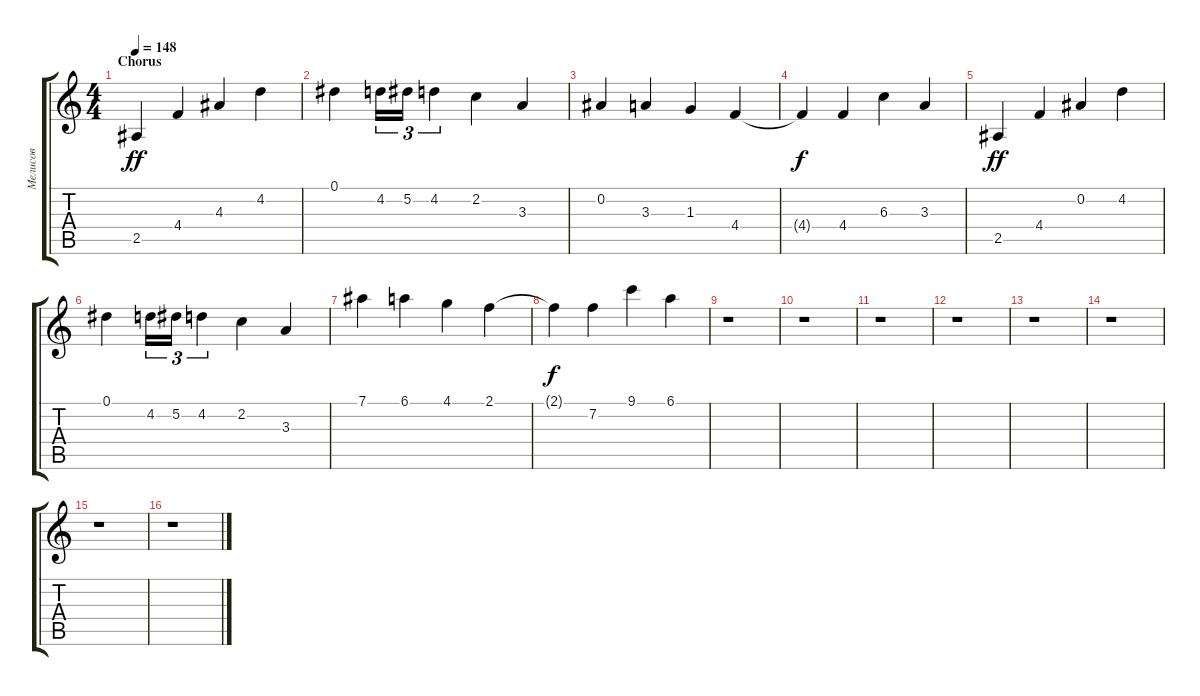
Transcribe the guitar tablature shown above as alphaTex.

\track ("Мелисов" "Мелисов") {instrument acousticguitarsteel}
\staff {score tabs}
\tuning (Eb4 Bb3 Gb3 Db3 Ab2 Eb2) {hide}
\ts (4 4)
\section ("" "Chorus")
\tempo 148
\clef g2
\ks c
2.5.4{dy ff instrument distortionguitar} 4.4.4 4.3.4 4.2.4 |
0.1.4 4.2.16{tu (3 2)} 5.2.16{tu (3 2)} 4.2.4{tu (3 2)} 2.2.4 3.3.4 |
0.2.4 3.3.4 1.3.4 4.4.4 |
4.4{t}.4{dy f} 4.4.4 6.3.4 3.3.4 |
2.5.4{dy ff} 4.4.4 0.2.4 4.2.4 |
0.1.4 4.2.16{tu (3 2)} 5.2.16{tu (3 2)} 4.2.4{tu (3 2)} 2.2.4 3.3.4 |
7.1.4 6.1.4 4.1.4 2.1.4 |
2.1{t}.4{dy f} 7.2.4 9.1.4 6.1.4 |
r.1 |
r.1 |
r.1 |
r.1 |
r.1 |
r.1 |
r.1 |
r.1
